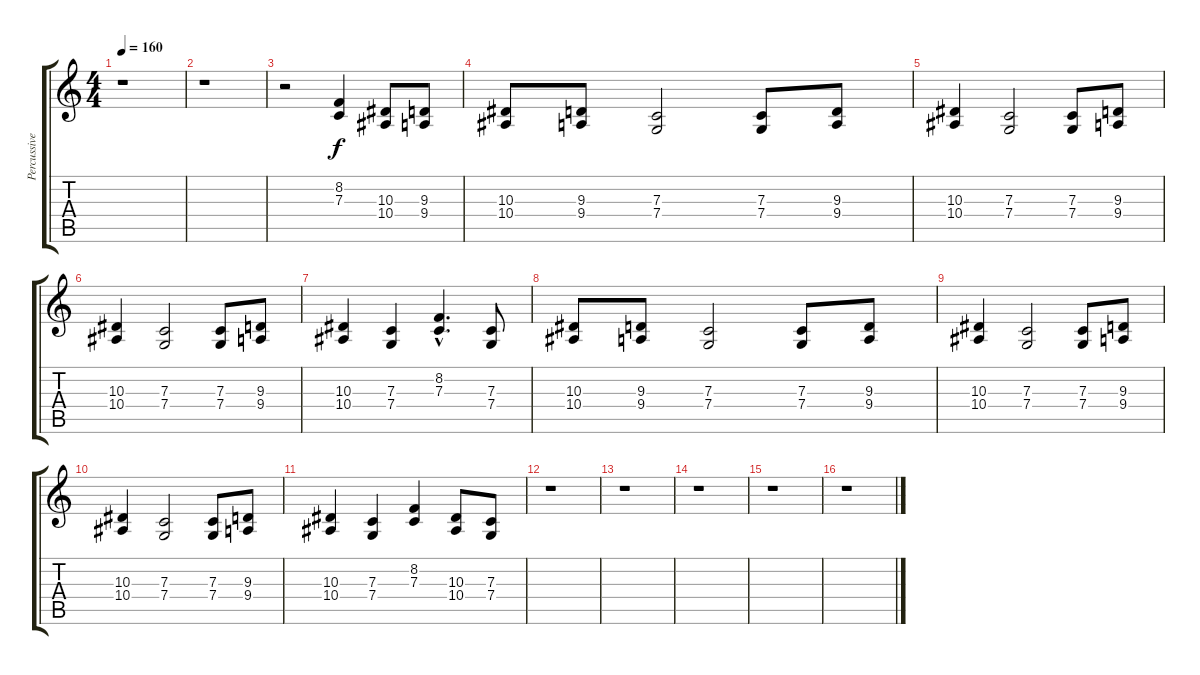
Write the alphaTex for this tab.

\track ("Percussive Organ" "Percussive") {instrument percussiveorgan}
\staff {score tabs}
\tuning (D4 A3 F3 C3 G2 D2) {hide}
\ts (4 4)
\tempo 160
\clef g2
\ks c
r.1{dy f} |
r.1 |
r.2 (8.2 7.3).4{volume 10} (10.3 10.4).8 (9.3 9.4).8 |
(10.3 10.4).8{volume 13} (9.3 9.4).8 (7.3 7.4).2 (7.3 7.4).8 (9.3 9.4).8 |
(10.3 10.4).4 (7.3 7.4).2 (7.3 7.4).8 (9.3 9.4).8 |
(10.3 10.4).4 (7.3 7.4).2 (7.3 7.4).8 (9.3 9.4).8 |
(10.3 10.4).4 (7.3 7.4).4 (8.2{hac} 7.3{hac}).4{d} (7.3 7.4).8 |
(10.3 10.4).8 (9.3 9.4).8 (7.3 7.4).2 (7.3 7.4).8 (9.3 9.4).8 |
(10.3 10.4).4 (7.3 7.4).2 (7.3 7.4).8 (9.3 9.4).8 |
(10.3 10.4).4 (7.3 7.4).2 (7.3 7.4).8 (9.3 9.4).8 |
(10.3 10.4).4 (7.3 7.4).4 (8.2 7.3).4 (10.3 10.4).8 (7.3 7.4).8 |
r.1 |
r.1 |
r.1 |
r.1 |
r.1
